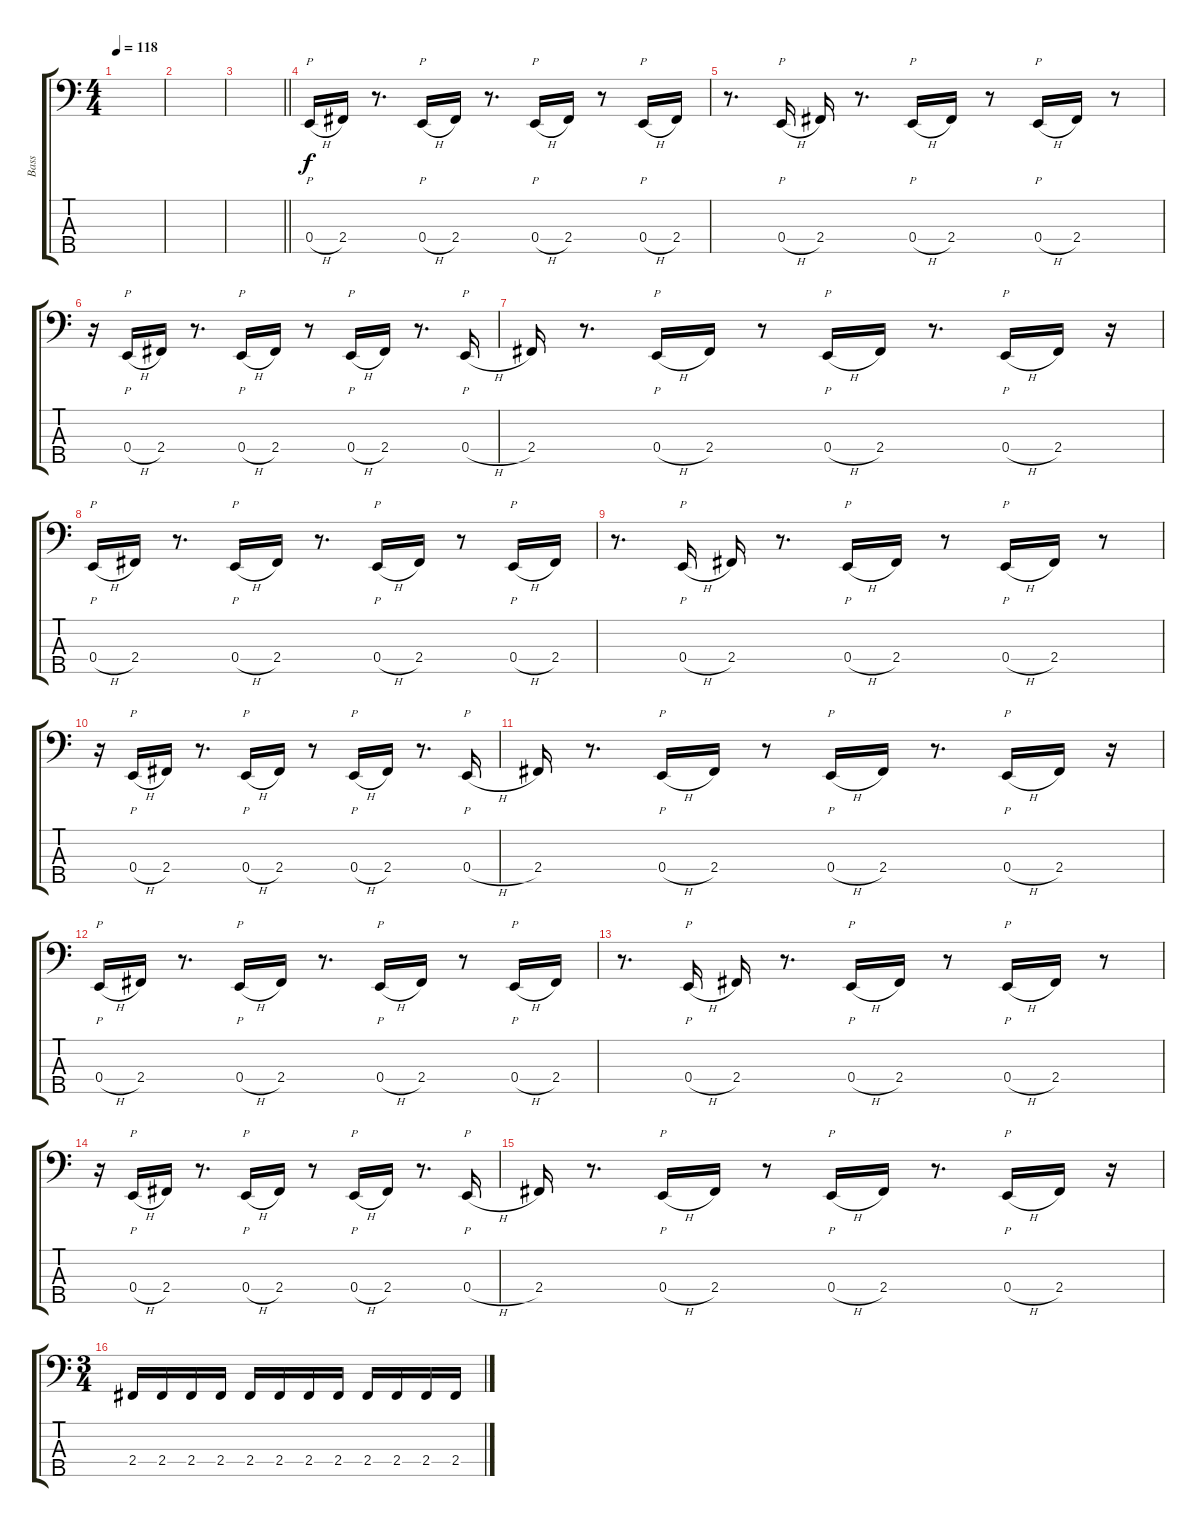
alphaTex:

\track ("Bass" "Bass") {instrument electricbassfinger}
\staff {score tabs}
\tuning (G2 D2 A1 E1 A0) {hide}
\ts (4 4)
\tempo 118
\clef f4
\ks c
|
|
\barLineRight lightlight
|
\section ("" "")
0.4{h}.16{p instrument slapbass1} 2.4.16 r.8{d} 0.4{h}.16{p} 2.4.16 r.8{d} 0.4{h}.16{p} 2.4.16 r.8 0.4{h}.16{p} 2.4.16 |
r.8{d} 0.4{h}.16{p} 2.4.16 r.8{d} 0.4{h}.16{p} 2.4.16 r.8 0.4{h}.16{p} 2.4.16 r.8 |
r.16 0.4{h}.16{p} 2.4.16 r.8{d} 0.4{h}.16{p} 2.4.16 r.8 0.4{h}.16{p} 2.4.16 r.8{d} 0.4{h}.16{p} |
2.4.16 r.8{d} 0.4{h}.16{p} 2.4.16 r.8 0.4{h}.16{p} 2.4.16 r.8{d} 0.4{h}.16{p} 2.4.16 r.16 |
0.4{h}.16{p} 2.4.16 r.8{d} 0.4{h}.16{p} 2.4.16 r.8{d} 0.4{h}.16{p} 2.4.16 r.8 0.4{h}.16{p} 2.4.16 |
r.8{d} 0.4{h}.16{p} 2.4.16 r.8{d} 0.4{h}.16{p} 2.4.16 r.8 0.4{h}.16{p} 2.4.16 r.8 |
r.16 0.4{h}.16{p} 2.4.16 r.8{d} 0.4{h}.16{p} 2.4.16 r.8 0.4{h}.16{p} 2.4.16 r.8{d} 0.4{h}.16{p} |
2.4.16 r.8{d} 0.4{h}.16{p} 2.4.16 r.8 0.4{h}.16{p} 2.4.16 r.8{d} 0.4{h}.16{p} 2.4.16 r.16 |
0.4{h}.16{p} 2.4.16 r.8{d} 0.4{h}.16{p} 2.4.16 r.8{d} 0.4{h}.16{p} 2.4.16 r.8 0.4{h}.16{p} 2.4.16 |
r.8{d} 0.4{h}.16{p} 2.4.16 r.8{d} 0.4{h}.16{p} 2.4.16 r.8 0.4{h}.16{p} 2.4.16 r.8 |
r.16 0.4{h}.16{p} 2.4.16 r.8{d} 0.4{h}.16{p} 2.4.16 r.8 0.4{h}.16{p} 2.4.16 r.8{d} 0.4{h}.16{p} |
2.4.16 r.8{d} 0.4{h}.16{p} 2.4.16 r.8 0.4{h}.16{p} 2.4.16 r.8{d} 0.4{h}.16{p} 2.4.16 r.16 |
\ts (3 4)
\section ("" "")
2.4.16{instrument electricbassfinger} 2.4.16 2.4.16 2.4.16 2.4.16 2.4.16 2.4.16 2.4.16 2.4.16 2.4.16 2.4.16 2.4.16
